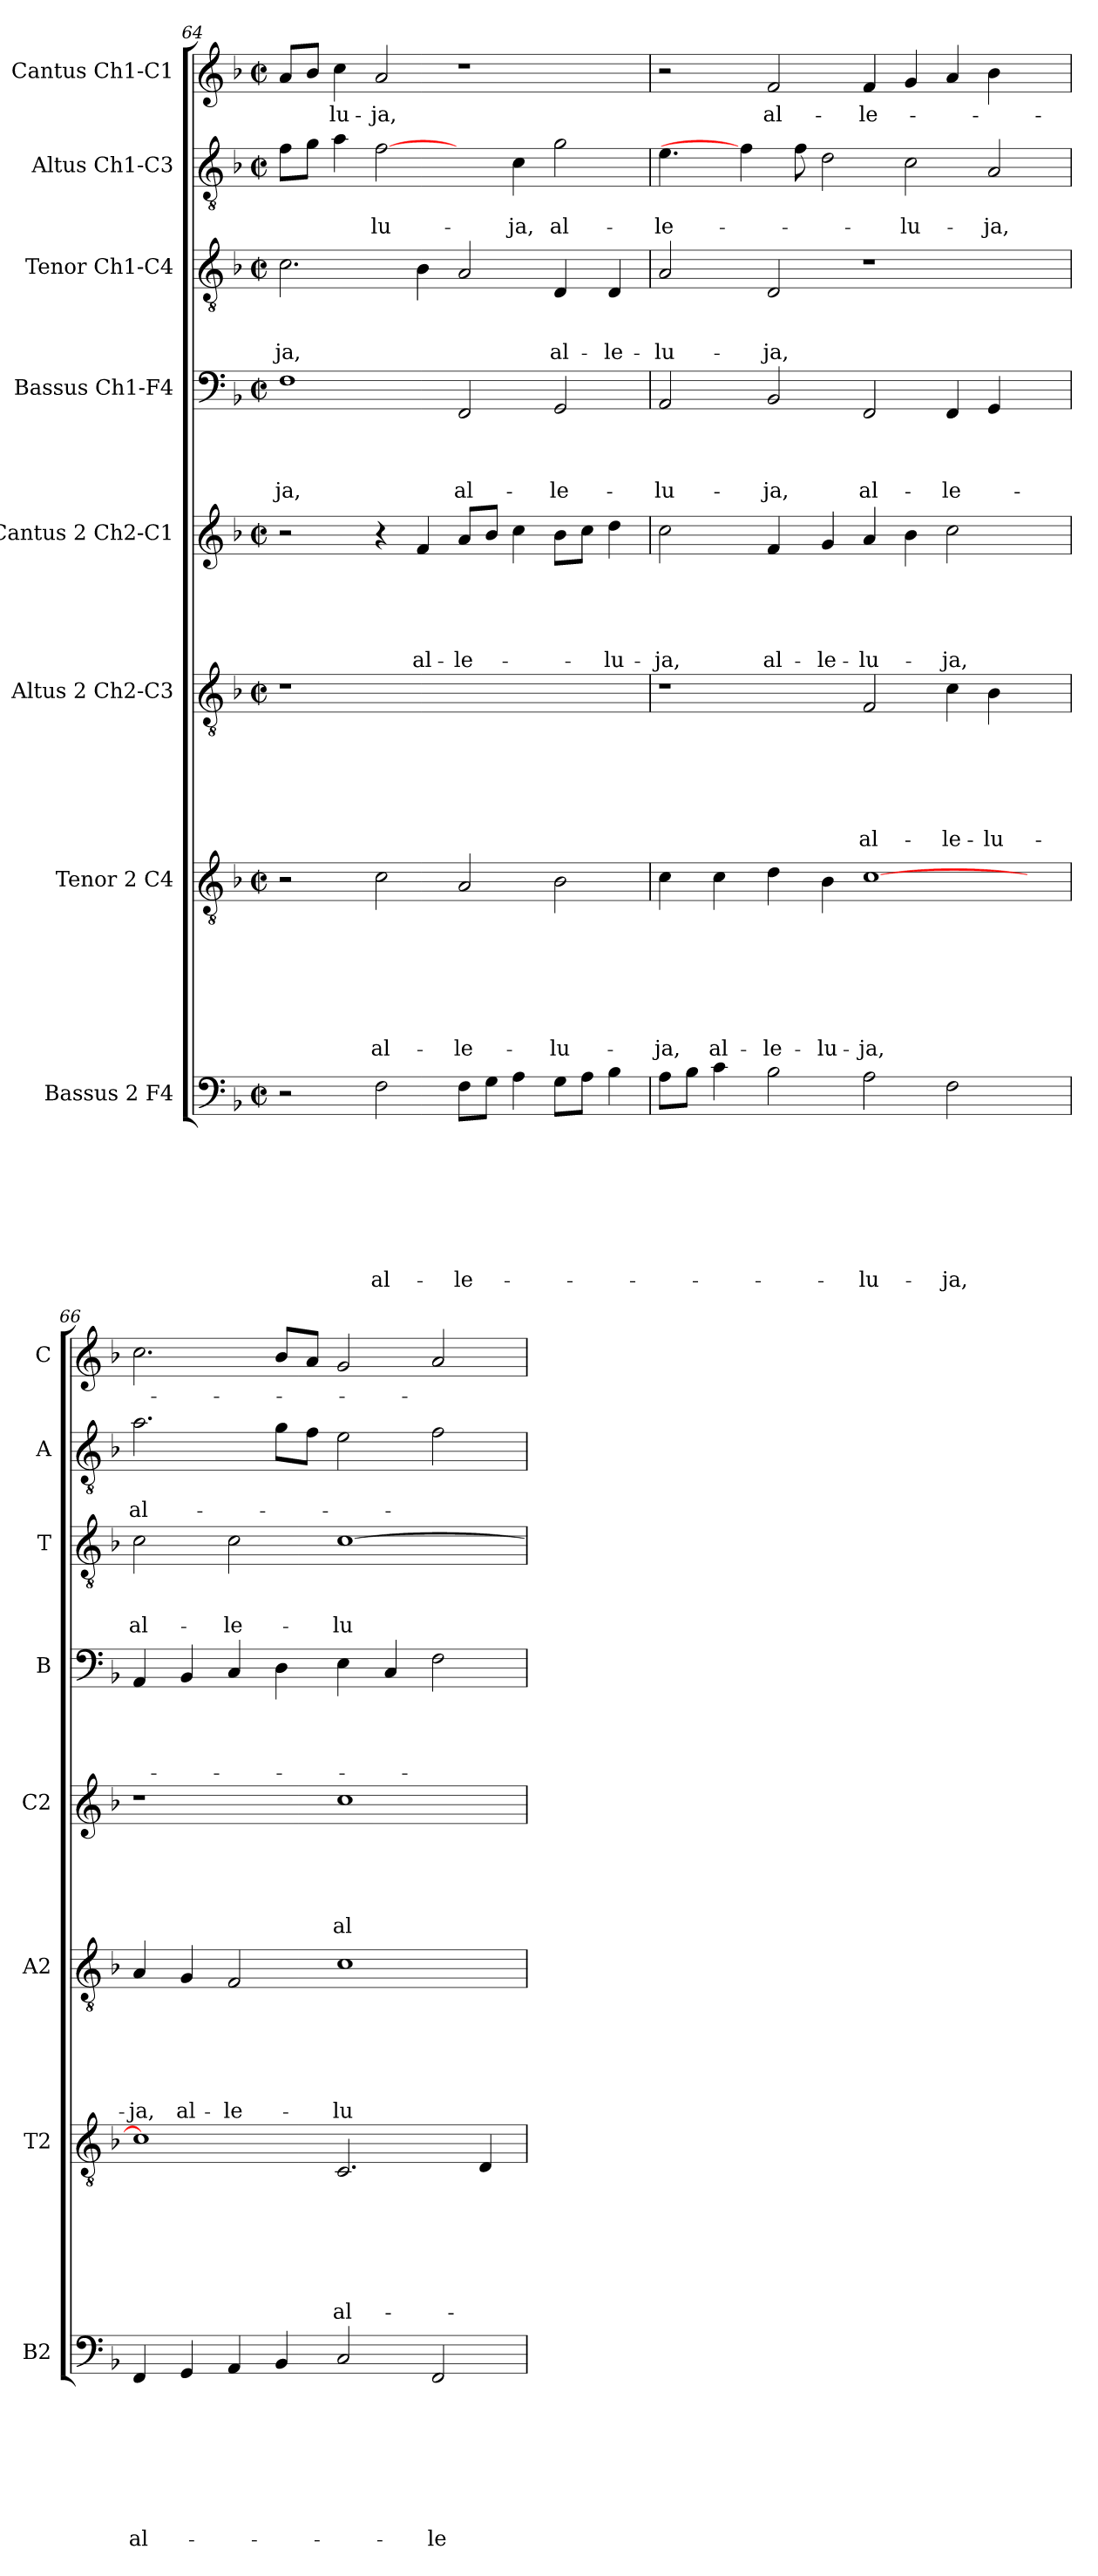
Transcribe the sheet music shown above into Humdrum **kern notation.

**kern	**text	**text	**text	**text	**text	**text	**text	**text	**kern	**text	**text	**text	**text	**text	**text	**text	**kern	**text	**text	**text	**text	**text	**text	**kern	**text	**text	**text	**text	**text	**kern	**text	**text	**text	**text	**kern	**text	**text	**text	**kern	**text	**text	**kern	**text
*part8	*part8	*part8	*part8	*part8	*part8	*part8	*part8	*part8	*part7	*part7	*part7	*part7	*part7	*part7	*part7	*part7	*part6	*part6	*part6	*part6	*part6	*part6	*part6	*part5	*part5	*part5	*part5	*part5	*part5	*part4	*part4	*part4	*part4	*part4	*part3	*part3	*part3	*part3	*part2	*part2	*part2	*part1	*part1
*staff8	*staff8	*staff8	*staff8	*staff8	*staff8	*staff8	*staff8	*staff8	*staff7	*staff7	*staff7	*staff7	*staff7	*staff7	*staff7	*staff7	*staff6	*staff6	*staff6	*staff6	*staff6	*staff6	*staff6	*staff5	*staff5	*staff5	*staff5	*staff5	*staff5	*staff4	*staff4	*staff4	*staff4	*staff4	*staff3	*staff3	*staff3	*staff3	*staff2	*staff2	*staff2	*staff1	*staff1
*I"Bassus 2 F4	*	*	*	*	*	*	*	*	*I"Tenor 2 C4	*	*	*	*	*	*	*	*I"Altus 2 Ch2-C3	*	*	*	*	*	*	*I"Cantus 2 Ch2-C1	*	*	*	*	*	*I"Bassus  Ch1-F4	*	*	*	*	*I"Tenor Ch1-C4	*	*	*	*I"Altus  Ch1-C3	*	*	*I"Cantus Ch1-C1	*
*I'B2	*	*	*	*	*	*	*	*	*I'T2	*	*	*	*	*	*	*	*I'A2	*	*	*	*	*	*	*I'C2	*	*	*	*	*	*I'B	*	*	*	*	*I'T	*	*	*	*I'A	*	*	*I'C	*
*clefF4	*	*	*	*	*	*	*	*	*clefGv2	*	*	*	*	*	*	*	*clefGv2	*	*	*	*	*	*	*clefG2	*	*	*	*	*	*clefF4	*	*	*	*	*clefGv2	*	*	*	*clefGv2	*	*	*clefG2	*
*k[b-]	*	*	*	*	*	*	*	*	*k[b-]	*	*	*	*	*	*	*	*k[b-]	*	*	*	*	*	*	*k[b-]	*	*	*	*	*	*k[b-]	*	*	*	*	*k[b-]	*	*	*	*k[b-]	*	*	*k[b-]	*
*F:	*	*	*	*	*	*	*	*	*F:	*	*	*	*	*	*	*	*F:	*	*	*	*	*	*	*F:	*	*	*	*	*	*F:	*	*	*	*	*F:	*	*	*	*F:	*	*	*F:	*
*M2/2	*	*	*	*	*	*	*	*	*M2/2	*	*	*	*	*	*	*	*M2/2	*	*	*	*	*	*	*M2/2	*	*	*	*	*	*M2/2	*	*	*	*	*M2/2	*	*	*	*M2/2	*	*	*M2/2	*
*met(c|)	*	*	*	*	*	*	*	*	*met(c|)	*	*	*	*	*	*	*	*met(c|)	*	*	*	*	*	*	*met(c|)	*	*	*	*	*	*met(c|)	*	*	*	*	*met(c|)	*	*	*	*met(c|)	*	*	*met(c|)	*
=64	=64	=64	=64	=64	=64	=64	=64	=64	=64	=64	=64	=64	=64	=64	=64	=64	=64	=64	=64	=64	=64	=64	=64	=64	=64	=64	=64	=64	=64	=64	=64	=64	=64	=64	=64	=64	=64	=64	=64	=64	=64	=64	=64
!	!	!	!	!	!	!	!	!	!	!	!	!	!	!	!	!	!	!	!	!	!	!	!	!	!	!	!	!	!	!	!	!	!	!LO:LY:b	!	!	!	!LO:LY:b	!	!	!	!	!
2r	.	.	.	.	.	.	.	.	2r	.	.	.	.	.	.	.	1r	.	.	.	.	.	.	2r	.	.	.	.	.	1F	.	.	.	-ja,	2.c\	.	.	-ja,	8f\L	.	.	8a/L	.
.	.	.	.	.	.	.	.	.	.	.	.	.	.	.	.	.	.	.	.	.	.	.	.	.	.	.	.	.	.	.	.	.	.	.	.	.	.	.	8g\J	.	.	8b-/J	.
!	!	!	!	!	!	!	!	!	!	!	!	!	!	!	!	!	!	!	!	!	!	!	!	!	!	!	!	!	!	!	!	!	!	!	!	!	!	!	!	!	!	!	!LO:LY:b
.	.	.	.	.	.	.	.	.	.	.	.	.	.	.	.	.	.	.	.	.	.	.	.	.	.	.	.	.	.	.	.	.	.	.	.	.	.	.	4a\	.	.	4cc\	-lu-
!	!	!	!	!	!	!	!	!LO:LY:b	!	!	!	!	!	!	!	!LO:LY:b	!	!	!	!	!	!	!	!	!	!	!	!	!	!	!	!	!	!	!	!	!	!	!	!	!LO:LY:b	!	!LO:LY:b
2F\	.	.	.	.	.	.	.	al-	2c\	.	.	.	.	.	.	al-	.	.	.	.	.	.	.	4r	.	.	.	.	.	.	.	.	.	.	.	.	.	.	[2f\	.	-lu-	2a/	-ja,
!	!	!	!	!	!	!	!	!	!	!	!	!	!	!	!	!	!	!	!	!	!	!	!	!	!	!	!	!	!LO:LY:b	!	!	!	!	!	!	!	!	!	!	!	!	!	!
.	.	.	.	.	.	.	.	.	.	.	.	.	.	.	.	.	.	.	.	.	.	.	.	4f/	.	.	.	.	al-	.	.	.	.	.	4B-\	.	.	.	.	.	.	.	.
!	!	!	!	!	!	!	!	!LO:LY:b	!	!	!	!	!	!	!	!LO:LY:b	!	!	!	!	!	!	!	!	!	!	!	!	!LO:LY:b	!	!	!	!	!LO:LY:b	!	!	!	!	!	!	!	!	!
8F\L	.	.	.	.	.	.	.	-le-	2A/	.	.	.	.	.	.	-le-	1ryy	.	.	.	.	.	.	8a/L	.	.	.	.	-le-	2FF/	.	.	.	al-	2A/	.	.	.	4ryy	.	.	1r	.
8G\J	.	.	.	.	.	.	.	.	.	.	.	.	.	.	.	.	.	.	.	.	.	.	.	8b-/J	.	.	.	.	.	.	.	.	.	.	.	.	.	.	.	.	.	.	.
!	!	!	!	!	!	!	!	!	!	!	!	!	!	!	!	!	!	!	!	!	!	!	!	!	!	!	!	!	!	!	!	!	!	!	!	!	!	!	!	!	!LO:LY:b	!	!
4A\	.	.	.	.	.	.	.	.	.	.	.	.	.	.	.	.	.	.	.	.	.	.	.	4cc\	.	.	.	.	.	.	.	.	.	.	.	.	.	.	4c\	.	-ja,	.	.
!	!	!	!	!	!	!	!	!	!	!	!	!	!	!	!	!LO:LY:b	!	!	!	!	!	!	!	!	!	!	!	!	!	!	!	!	!	!LO:LY:b	!	!	!	!LO:LY:b	!	!	!LO:LY:b	!	!
8G\L	.	.	.	.	.	.	.	.	2B-\	.	.	.	.	.	.	-lu-	.	.	.	.	.	.	.	8b-\L	.	.	.	.	.	2GG/	.	.	.	-le-	4D/	.	.	al-	2g\	.	al-	.	.
8A\J	.	.	.	.	.	.	.	.	.	.	.	.	.	.	.	.	.	.	.	.	.	.	.	8cc\J	.	.	.	.	.	.	.	.	.	.	.	.	.	.	.	.	.	.	.
!	!	!	!	!	!	!	!	!	!	!	!	!	!	!	!	!	!	!	!	!	!	!	!	!	!	!	!	!	!LO:LY:b	!	!	!	!	!	!	!	!	!LO:LY:b	!	!	!	!	!
4B-\	.	.	.	.	.	.	.	.	.	.	.	.	.	.	.	.	.	.	.	.	.	.	.	4dd\	.	.	.	.	-lu-	.	.	.	.	.	4D/	.	.	-le-	.	.	.	.	.
=65	=65	=65	=65	=65	=65	=65	=65	=65	=65	=65	=65	=65	=65	=65	=65	=65	=65	=65	=65	=65	=65	=65	=65	=65	=65	=65	=65	=65	=65	=65	=65	=65	=65	=65	=65	=65	=65	=65	=65	=65	=65	=65	=65
!	!	!	!	!	!	!	!	!	!	!	!	!	!	!	!	!LO:LY:b	!	!	!	!	!	!	!	!	!	!	!	!	!LO:LY:b	!	!	!	!	!LO:LY:b	!	!	!	!LO:LY:b	!	!	!LO:LY:b	!	!
8A\L	.	.	.	.	.	.	.	.	4c\	.	.	.	.	.	.	-ja,	1r	.	.	.	.	.	.	2cc\	.	.	.	.	-ja,	2AA/	.	.	.	-lu-	2A/	.	.	-lu-	4.e\	.	-le-	2r	.
8B-\J	.	.	.	.	.	.	.	.	.	.	.	.	.	.	.	.	.	.	.	.	.	.	.	.	.	.	.	.	.	.	.	.	.	.	.	.	.	.	.	.	.	.	.
!	!	!	!	!	!	!	!	!	!	!	!	!	!	!	!	!LO:LY:b	!	!	!	!	!	!	!	!	!	!	!	!	!	!	!	!	!	!	!	!	!	!	!	!	!	!	!
4c\	.	.	.	.	.	.	.	.	4c\	.	.	.	.	.	.	al-	.	.	.	.	.	.	.	.	.	.	.	.	.	.	.	.	.	.	.	.	.	.	.	.	.	.	.
.	.	.	.	.	.	.	.	.	.	.	.	.	.	.	.	.	.	.	.	.	.	.	.	.	.	.	.	.	.	.	.	.	.	.	.	.	.	.	4f\]	.	.	.	.
!	!	!	!	!	!	!	!	!	!	!	!	!	!	!	!	!LO:LY:b	!	!	!	!	!	!	!	!	!	!	!	!	!LO:LY:b	!	!	!	!	!LO:LY:b	!	!	!	!LO:LY:b	!	!	!	!	!LO:LY:b
2B-\	.	.	.	.	.	.	.	.	4d\	.	.	.	.	.	.	-le-	.	.	.	.	.	.	.	4f/	.	.	.	.	al-	2BB-/	.	.	.	-ja,	2D/	.	.	-ja,	.	.	.	2f/	al-
.	.	.	.	.	.	.	.	.	.	.	.	.	.	.	.	.	.	.	.	.	.	.	.	.	.	.	.	.	.	.	.	.	.	.	.	.	.	.	8f\	.	.	.	.
!	!	!	!	!	!	!	!	!	!	!	!	!	!	!	!	!LO:LY:b	!	!	!	!	!	!	!	!	!	!	!	!	!LO:LY:b	!	!	!	!	!	!	!	!	!	!	!	!	!	!
.	.	.	.	.	.	.	.	.	4B-\	.	.	.	.	.	.	-lu-	.	.	.	.	.	.	.	4g/	.	.	.	.	-le-	.	.	.	.	.	.	.	.	.	2d\	.	.	.	.
!	!	!	!	!	!	!	!	!LO:LY:b	!	!	!	!	!	!	!	!LO:LY:b	!	!	!	!	!	!	!LO:LY:b	!	!	!	!	!	!LO:LY:b	!	!	!	!	!LO:LY:b	!	!	!	!	!	!	!	!	!LO:LY:b
2A\	.	.	.	.	.	.	.	-lu-	[1c	.	.	.	.	.	.	-ja,	2F/	.	.	.	.	.	al-	4a/	.	.	.	.	-lu-	2FF/	.	.	.	al-	1r	.	.	.	.	.	.	4f/	-le-
!	!	!	!	!	!	!	!	!	!	!	!	!	!	!	!	!	!	!	!	!	!	!	!	!	!	!	!	!	!	!	!	!	!	!	!	!	!	!	!	!	!LO:LY:b	!	!
.	.	.	.	.	.	.	.	.	.	.	.	.	.	.	.	.	.	.	.	.	.	.	.	4b-\	.	.	.	.	.	.	.	.	.	.	.	.	.	.	2c\	.	-lu-	4g/	.
!	!	!	!	!	!	!	!	!LO:LY:b	!	!	!	!	!	!	!	!	!	!	!	!	!	!	!LO:LY:b	!	!	!	!	!	!LO:LY:b	!	!	!	!	!LO:LY:b	!	!	!	!	!	!	!	!	!
2F\	.	.	.	.	.	.	.	-ja,	.	.	.	.	.	.	.	.	4c\	.	.	.	.	.	-le-	2cc\	.	.	.	.	-ja,	4FF/	.	.	.	-le-	.	.	.	.	.	.	.	4a/	.
!	!	!	!	!	!	!	!	!	!	!	!	!	!	!	!	!	!	!	!	!	!	!	!LO:LY:b	!	!	!	!	!	!	!	!	!	!	!	!	!	!	!	!	!	!LO:LY:b	!	!
.	.	.	.	.	.	.	.	.	.	.	.	.	.	.	.	.	4B-\	.	.	.	.	.	-lu-	.	.	.	.	.	.	4GG/	.	.	.	.	.	.	.	.	2A/	.	-ja,	4b-\	.
4ryy	.	.	.	.	.	.	.	.	4ryy	.	.	.	.	.	.	.	4ryy	.	.	.	.	.	.	4ryy	.	.	.	.	.	4ryy	.	.	.	.	4ryy	.	.	.	.	.	.	4ryy	.
=66	=66	=66	=66	=66	=66	=66	=66	=66	=66	=66	=66	=66	=66	=66	=66	=66	=66	=66	=66	=66	=66	=66	=66	=66	=66	=66	=66	=66	=66	=66	=66	=66	=66	=66	=66	=66	=66	=66	=66	=66	=66	=66	=66
!	!	!	!	!	!	!	!	!LO:LY:b	!	!	!	!	!	!	!	!	!	!	!	!	!	!	!LO:LY:b	!	!	!	!	!	!	!	!	!	!	!	!	!	!	!LO:LY:b	!	!	!LO:LY:b	!	!
4FF/	.	.	.	.	.	.	.	al-	1c]	.	.	.	.	.	.	.	4A/	.	.	.	.	.	-ja,	1r	.	.	.	.	.	4AA/	.	.	.	.	2c\	.	.	al-	2.a\	.	al-	2.cc\	.
!	!	!	!	!	!	!	!	!	!	!	!	!	!	!	!	!	!	!	!	!	!	!	!LO:LY:b	!	!	!	!	!	!	!	!	!	!	!	!	!	!	!	!	!	!	!	!
4GG/	.	.	.	.	.	.	.	.	.	.	.	.	.	.	.	.	4G/	.	.	.	.	.	al-	.	.	.	.	.	.	4BB-/	.	.	.	.	.	.	.	.	.	.	.	.	.
!	!	!	!	!	!	!	!	!	!	!	!	!	!	!	!	!	!	!	!	!	!	!	!LO:LY:b	!	!	!	!	!	!	!	!	!	!	!	!	!	!	!LO:LY:b	!	!	!	!	!
4AA/	.	.	.	.	.	.	.	.	.	.	.	.	.	.	.	.	2F/	.	.	.	.	.	-le-	.	.	.	.	.	.	4C/	.	.	.	.	2c\	.	.	-le-	.	.	.	.	.
4BB-/	.	.	.	.	.	.	.	.	.	.	.	.	.	.	.	.	.	.	.	.	.	.	.	.	.	.	.	.	.	4D\	.	.	.	.	.	.	.	.	8g\L	.	.	8b-/L	.
.	.	.	.	.	.	.	.	.	.	.	.	.	.	.	.	.	.	.	.	.	.	.	.	.	.	.	.	.	.	.	.	.	.	.	.	.	.	.	8f\J	.	.	8a/J	.
!	!	!	!	!	!	!	!	!	!	!	!	!	!	!	!	!LO:LY:b	!	!	!	!	!	!	!LO:LY:b	!	!	!	!	!	!LO:LY:b	!	!	!	!	!	!	!	!	!LO:LY:b	!	!	!	!	!
2C/	.	.	.	.	.	.	.	.	2.C/	.	.	.	.	.	.	al-	1c	.	.	.	.	.	-lu-	1cc	.	.	.	.	al-	4E\	.	.	.	.	[1c	.	.	-lu-	2e\	.	.	2g/	.
.	.	.	.	.	.	.	.	.	.	.	.	.	.	.	.	.	.	.	.	.	.	.	.	.	.	.	.	.	.	4C/	.	.	.	.	.	.	.	.	.	.	.	.	.
!	!	!	!	!	!	!	!	!LO:LY:b	!	!	!	!	!	!	!	!	!	!	!	!	!	!	!	!	!	!	!	!	!	!	!	!	!	!	!	!	!	!	!	!	!	!	!
2FF/	.	.	.	.	.	.	.	-le-	.	.	.	.	.	.	.	.	.	.	.	.	.	.	.	.	.	.	.	.	.	2F\	.	.	.	.	.	.	.	.	2f\	.	.	2a/	.
.	.	.	.	.	.	.	.	.	4D/	.	.	.	.	.	.	.	.	.	.	.	.	.	.	.	.	.	.	.	.	.	.	.	.	.	.	.	.	.	.	.	.	.	.
=	=	=	=	=	=	=	=	=	=	=	=	=	=	=	=	=	=	=	=	=	=	=	=	=	=	=	=	=	=	=	=	=	=	=	=	=	=	=	=	=	=	=	=
*-	*-	*-	*-	*-	*-	*-	*-	*-	*-	*-	*-	*-	*-	*-	*-	*-	*-	*-	*-	*-	*-	*-	*-	*-	*-	*-	*-	*-	*-	*-	*-	*-	*-	*-	*-	*-	*-	*-	*-	*-	*-	*-	*-
